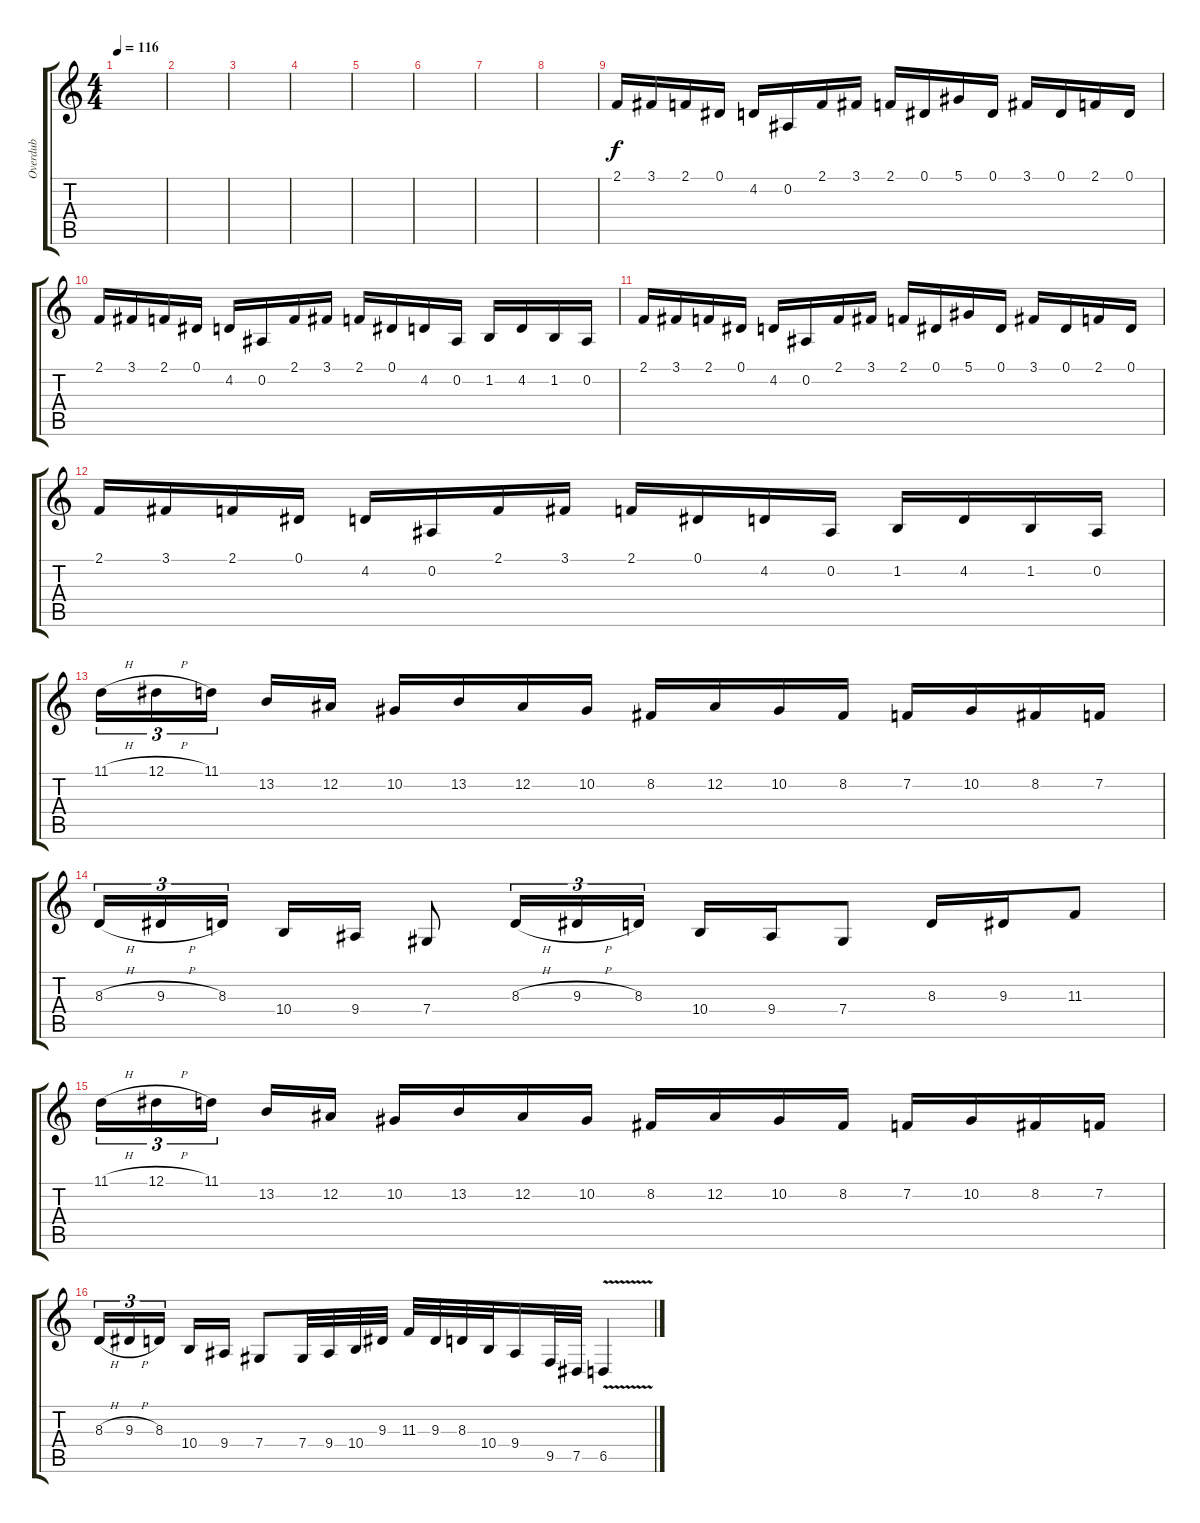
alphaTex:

\track ("Overdub" "Overdub") {instrument viola}
\staff {score tabs}
\tuning (Eb4 Bb3 Gb3 Db3 Ab2 Eb2) {hide}
\ts (4 4)
\section ("" "")
\tempo 116
\clef g2
\ks c
|
|
|
|
|
|
|
|
\section ("" "")
2.1.16 3.1.16 2.1.16 0.1.16 4.2.16 0.2.16 2.1.16 3.1.16 2.1.16 0.1.16 5.1.16 0.1.16 3.1.16 0.1.16 2.1.16 0.1.16 |
2.1.16 3.1.16 2.1.16 0.1.16 4.2.16 0.2.16 2.1.16 3.1.16 2.1.16 0.1.16 4.2.16 0.2.16 1.2.16 4.2.16 1.2.16 0.2.16 |
2.1.16 3.1.16 2.1.16 0.1.16 4.2.16 0.2.16 2.1.16 3.1.16 2.1.16 0.1.16 5.1.16 0.1.16 3.1.16 0.1.16 2.1.16 0.1.16 |
2.1.16 3.1.16 2.1.16 0.1.16 4.2.16 0.2.16 2.1.16 3.1.16 2.1.16 0.1.16 4.2.16 0.2.16 1.2.16 4.2.16 1.2.16 0.2.16 |
\section ("" "")
11.1{h}.16{tu (3 2)} 12.1{h}.16{tu (3 2)} 11.1.16{tu (3 2)} 13.2.16 12.2.16 10.2.16 13.2.16 12.2.16 10.2.16 8.2.16 12.2.16 10.2.16 8.2.16 7.2.16 10.2.16 8.2.16 7.2.16 |
8.3{h}.16{tu (3 2)} 9.3{h}.16{tu (3 2)} 8.3.16{tu (3 2)} 10.4.16 9.4.16 7.4.8 8.3{h}.16{tu (3 2)} 9.3{h}.16{tu (3 2)} 8.3.16{tu (3 2)} 10.4.16 9.4.16 7.4.8 8.3.16 9.3.16 11.3.8 |
11.1{h}.16{tu (3 2)} 12.1{h}.16{tu (3 2)} 11.1.16{tu (3 2)} 13.2.16 12.2.16 10.2.16 13.2.16 12.2.16 10.2.16 8.2.16 12.2.16 10.2.16 8.2.16 7.2.16 10.2.16 8.2.16 7.2.16 |
8.3{h}.16{tu (3 2)} 9.3{h}.16{tu (3 2)} 8.3.16{tu (3 2)} 10.4.16 9.4.16 7.4.8 7.4.32 9.4.32 10.4.32 9.3.32 11.3.32 9.3.32 8.3.32 10.4.32 9.4.16 9.5.32 7.5.32 6.5{v}.4
